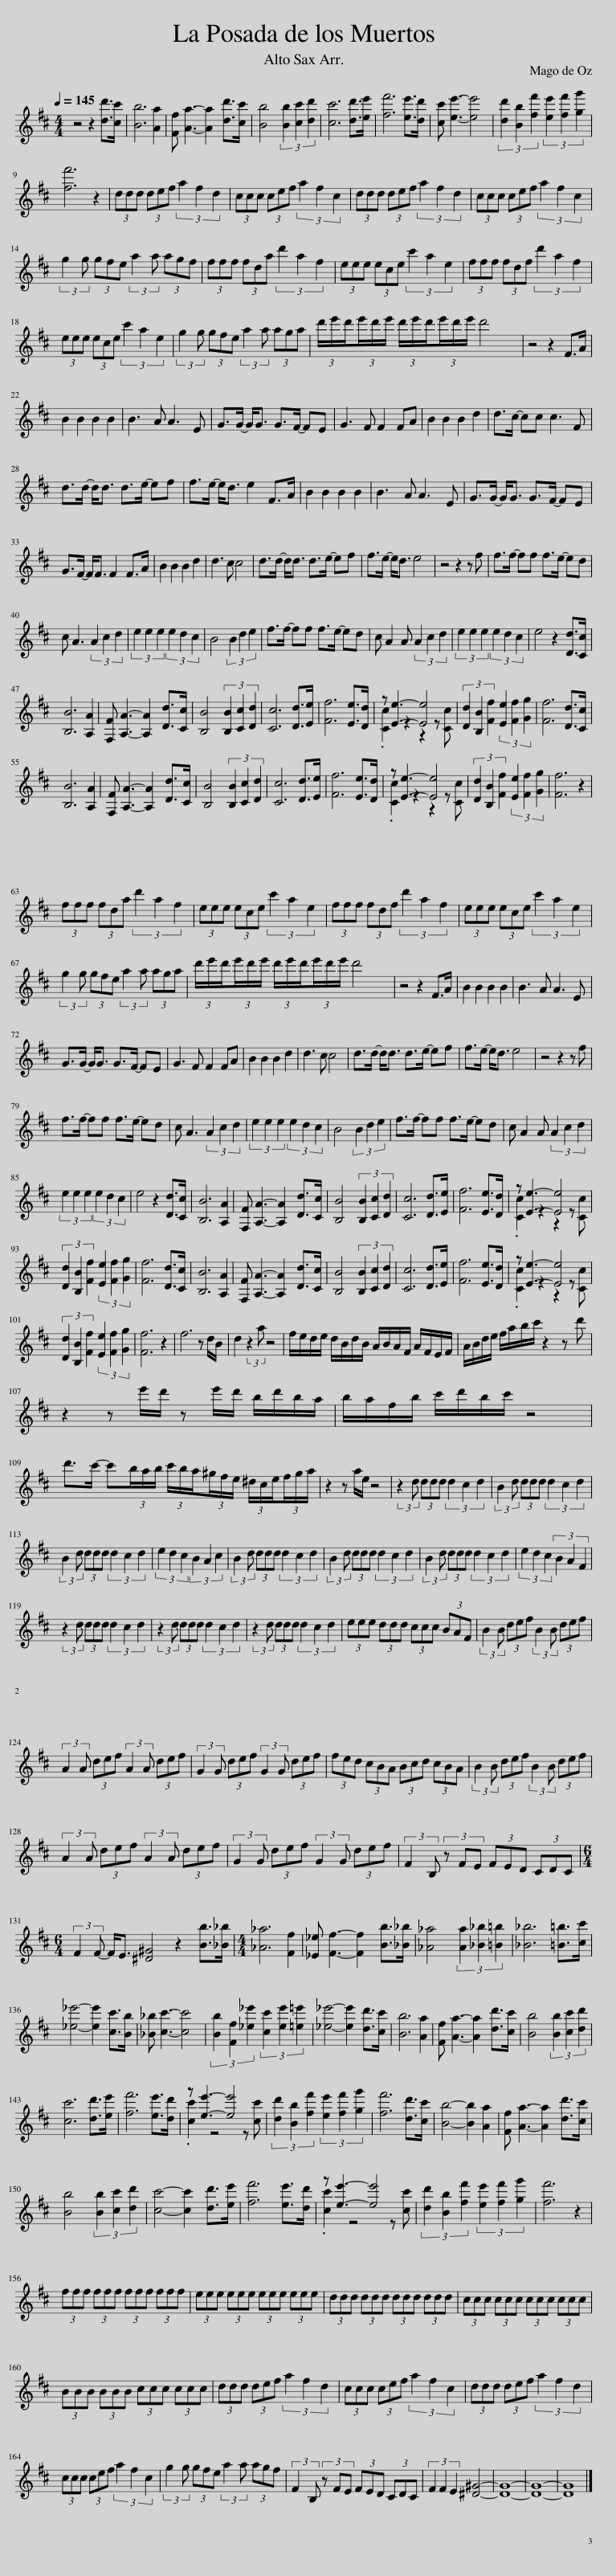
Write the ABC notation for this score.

X:1
%%score ( 1 2 )
L:1/8
Q:1/4=145
M:4/4
I:linebreak $
K:none
V:1 treble transpose=-9
V:2 treble transpose="-9 "
V:1
[K:D] z4 z2 [dd']>[cc'] | [Bb]6 [Aa]2 | [Ff] [Aa]3- [Aa]2 [dd']>[cc'] | [Bb]4 (3[Bb]2 [cc']2 [dd']2 | [cc']6 [dd']>[ee'] | %5
 [ff']6 [ee']>[dd'] | [cc'] [ee']3- [ee']4 | (3[dd']2 [Bb]2 [ff']2 (3[ee']2 [ff']2 [gg']2 |$ [ff']6 z2 | (3ddd (3def (3a2 f2 d2 | %10
 (3ccc (3cef (3a2 f2 c2 | (3ddd (3def (3a2 f2 d2 | (3ccc (3cef (3a2 f2 c2 |$ (3:2:2g2 g (3gfe (3:2:2a2 a (3agf | (3fff (3fda (3d'2 a2 f2 | %15
 (3eee (3ece (3c'2 a2 e2 | (3fff (3fdf (3d'2 a2 f2 |$ (3eee (3ece (3c'2 a2 e2 | (3:2:2g2 g (3gfe (3:2:2a2 a (3aga | (3d'/e'/d'/(3e'/d'/e'/ (3d'/e'/d'/(3e'/d'/e'/ d'4 | %20
 z4 z2 F>A |$ B2 B2 B2 B2 | B3 A A3 E | G>G- G<G G>F- FE | G3 F F2 FA | %25
 B2 B2 B2 d2 | d>c- cc c3 F |$ d>d- d<d d>e- ef | f>e- e<d e2 F>A | B2 B2 B2 B2 | %30
 B3 A A3 E | G>G- G<G G>F- FE |$ G>F- F<F F2 F>A | B2 B2 B2 d2 | d3 c c4 | %35
 d>d- d<d d>e- ef | f>e- e<d e4 | z4 z2 z f | f>f- ff f>e- ed |$ c A3 (3A2 c2 d2 | %40
 (3e2 e2 e2 (3e2 d2 c2 | B4 (3B2 d2 e2 | f>f- ff f>e- ed | c A2 A (3A2 c2 d2 | (3e2 e2 e2 (3e2 d2 c2 | %45
 e4 z2 [Dd]>[Cc] |$ [B,B]6 [A,A]2 | [F,F] [A,A]3- [A,A]2 [Dd]>[Cc] | [B,B]4 (3[B,B]2 [Cc]2 [Dd]2 | [Cc]6 [Dd]>[Ee] | %50
 [Ff]6 [Ee]>[Dd] | z [Ee]3- [Ee]4 | (3[Dd]2 [B,B]2 [Ff]2 (3[Ee]2 [Ff]2 [Gg]2 | [Ff]6 [Dd]>[Cc] |$ [B,B]6 [A,A]2 | %55
 [F,F] [A,A]3- [A,A]2 [Dd]>[Cc] | [B,B]4 (3[B,B]2 [Cc]2 [Dd]2 | [Cc]6 [Dd]>[Ee] | [Ff]6 [Ee]>[Dd] | z [Ee]3- [Ee]4 | %60
 (3[Dd]2 [B,B]2 [Ff]2 (3[Ee]2 [Ff]2 [Gg]2 | [Ff]6 z2 |$ (3fff (3fda (3d'2 a2 f2 | (3eee (3ece (3c'2 a2 e2 | (3fff (3fdf (3d'2 a2 f2 | %65
 (3eee (3ece (3c'2 a2 e2 |$ (3:2:2g2 g (3gfe (3:2:2a2 a (3aga | (3d'/e'/d'/(3e'/d'/e'/ (3d'/e'/d'/(3e'/d'/e'/ d'4 | z4 z2 F>A | B2 B2 B2 B2 | %70
 B3 A A3 E |$ G>G- G<G G>F- FE | G3 F F2 FA | B2 B2 B2 d2 | d3 c c4 | %75
 d>d- d<d d>e- ef | f>e- e<d e4 | z4 z2 z f |$ f>f- ff f>e- ed | c A3 (3A2 c2 d2 | %80
 (3e2 e2 e2 (3e2 d2 c2 | B4 (3B2 d2 e2 | f>f- ff f>e- ed | c A2 A (3A2 c2 d2 |$ (3e2 e2 e2 (3e2 d2 c2 | %85
 e4 z2 [Dd]>[Cc] | [B,B]6 [A,A]2 | [F,F] [A,A]3- [A,A]2 [Dd]>[Cc] | [B,B]4 (3[B,B]2 [Cc]2 [Dd]2 | [Cc]6 [Dd]>[Ee] | %90
 [Ff]6 [Ee]>[Dd] | z [Ee]3- [Ee]4 |$ (3[Dd]2 [B,B]2 [Ff]2 (3[Ee]2 [Ff]2 [Gg]2 | [Ff]6 [Dd]>[Cc] | [B,B]6 [A,A]2 | %95
 [F,F] [A,A]3- [A,A]2 [Dd]>[Cc] | [B,B]4 (3[B,B]2 [Cc]2 [Dd]2 | [Cc]6 [Dd]>[Ee] | [Ff]6 [Ee]>[Dd] | z [Ee]3- [Ee]4 |$ %100
 (3[Dd]2 [B,B]2 [Ff]2 (3[Ee]2 [Ff]2 [Gg]2 | [Ff]6 z2 | f6 z d/B/ | d2 (3:2:2z2 a z4 | f/e/d/e/ d/B/d/B/ A/B/A/F/ A/F/E/F/ | %105
 A/B/d/e/ f/a/b/c'/ z2 z d' |$ z2 z e'/d'/ z e'/d'/ b/d'/b/a/ | b/a/f/b/ c'/d'/b/c'/ z4 |$ d'>c'- c'(3b/a/b/ (3c'/b/a/(3^g/f/e/ (3^d/c/e/(3f/g/a/ | z2 z a/e/ z4 | %110
 (3:2:2z2 d (3ddd (3d2 c2 d2 | (3:2:2B2 d (3ddd (3d2 c2 d2 |$ (3:2:2B2 d (3ddd (3d2 c2 d2 | (3e2 d2 c2 (3B2 A2 c2 | (3:2:2B2 d (3ddd (3d2 c2 d2 | %115
 (3:2:2B2 d (3ddd (3d2 c2 d2 | (3:2:2B2 d (3ddd (3d2 c2 d2 | (3e2 d2 c2 (3B2 A2 F2 |$ (3:2:2z2 d (3ddd (3d2 c2 d2 | (3:2:2z2 d (3ddd (3d2 c2 d2 | %120
 (3:2:2z2 d (3ddd (3d2 c2 d2 | (3eee (3ddd (3ccc (3BAF | (3:2:2B2 B (3def (3:2:2B2 B (3def |$ (3:2:2A2 A (3def (3:2:2A2 A (3def | (3:2:2G2 G (3def (3:2:2G2 G (3def | %125
 (3fed (3cBA (3Bcd (3cBA | (3:2:2B2 B (3def (3:2:2B2 B (3def |$ (3:2:2A2 A (3def (3:2:2A2 A (3def | (3:2:2G2 G (3def (3:2:2G2 G (3def | (3:2:2F2 B, (3z FE (3FED (3CDC |$ %130
[M:6/4] (3:2:2F2 F- F<E [^D^G]4 z2 [Bb]>[_B_b] |[M:4/4] [_A_a]6 [Ff]2 | [_E_e] [Ff]3- [Ff]2 [Bb]>[_B_b] | [_A_a]4 (3[Aa]2 [_B_b]2 [=B=b]2 | [_B_b]6 [=B=b]>[cc'] |$ %135
 [_e_e']4- [ee']2 [cc']>[Bb] | [_B_b] [cc']3- [cc']4 | (3[Bb]2 [Ff]2 [_e_e']2 (3[cc']2 [ee']2 [=e=e']2 | [_e_e']4- [ee']2 [dd']>[cc'] | [Bb]6 [Aa]2 | %140
 [Ff] [Aa]3- [Aa]2 [dd']>[cc'] | [Bb]4 (3[Bb]2 [cc']2 [dd']2 |$ [cc']6 [dd']>[ee'] | [ff']6 [ee']>[dd'] | z [ee']3- [ee']4 | %145
 (3[dd']2 [Bb]2 [ff']2 (3[ee']2 [ff']2 [gg']2 | [ff']6 [dd']>[cc'] | [Bb]4- [Bb]2 [Aa]2 | [Ff] [Aa]3- [Aa]2 [dd']>[cc'] |$ [Bb]4 (3[Bb]2 [cc']2 [dd']2 | %150
 [cc']4- [cc']2 [dd']>[ee'] | [ff']6 [ee']>[dd'] | z [ee']3- [ee']4 | (3[dd']2 [Bb]2 [ff']2 (3[ee']2 [ff']2 [gg']2 | [ff']6 z2 |$ %155
 (3fff (3fff (3fff (3fff | (3eee (3eee (3eee (3eee | (3ddd (3ddd (3ddd (3ddd | (3ccc (3ccc (3ccc (3ccc |$ (3BBB (3BBB (3ccc (3ccc | %160
 (3ddd (3def (3a2 f2 d2 | (3ccc (3cef (3a2 f2 c2 | (3ddd (3def (3a2 f2 d2 |$ (3ccc (3cef (3a2 f2 c2 | (3:2:2g2 g (3gfe (3:2:2a2 a (3agf | %165
 (3:2:2F2 B, (3z FE (3FED (3CDC | (3F2 F2 E2 [^D^G]4- | [DG]8- | [DG]8- | [DG]8 |] %170
V:2
[K:D] x8 | x8 | x8 | x8 | x8 | %5
 x8 | x8 | x8 |$ x8 | x8 | %10
 x8 | x8 | x8 |$ x8 | x8 | %15
 x8 | x8 |$ x8 | x8 | x8 | %20
 x8 |$ x8 | x8 | x8 | x8 | %25
 x8 | x8 |$ x8 | x8 | x8 | %30
 x8 | x8 |$ x8 | x8 | x8 | %35
 x8 | x8 | x8 | x8 |$ x8 | %40
 x8 | x8 | x8 | x8 | x8 | %45
 x8 |$ x8 | x8 | x8 | x8 | %50
 x8 | .[Cc]2 z2 z2 z [Cc] | x8 | x8 |$ x8 | %55
 x8 | x8 | x8 | x8 | .[Cc]2 z2 z2 z [Cc] | %60
 x8 | x8 |$ x8 | x8 | x8 | %65
 x8 |$ x8 | x8 | x8 | x8 | %70
 x8 |$ x8 | x8 | x8 | x8 | %75
 x8 | x8 | x8 |$ x8 | x8 | %80
 x8 | x8 | x8 | x8 |$ x8 | %85
 x8 | x8 | x8 | x8 | x8 | %90
 x8 | .[Cc]2 z2 z2 z [Cc] |$ x8 | x8 | x8 | %95
 x8 | x8 | x8 | x8 | .[Cc]2 z2 z2 z [Cc] |$ %100
 x8 | x8 | x8 | x8 | x8 | %105
 x8 |$ x8 | x8 |$ x8 | x8 | %110
 x8 | x8 |$ x8 | x8 | x8 | %115
 x8 | x8 | x8 |$ x8 | x8 | %120
 x8 | x8 | x8 |$ x8 | x8 | %125
 x8 | x8 |$ x8 | x8 | x8 |$ %130
[M:6/4] x12 |[M:4/4] x8 | x8 | x8 | x8 |$ %135
 x8 | x8 | x8 | x8 | x8 | %140
 x8 | x8 |$ x8 | x8 | .[cc']2 z4 z [cc'] | %145
 x8 | x8 | x8 | x8 |$ x8 | %150
 x8 | x8 | .[cc']2 z4 z [cc'] | x8 | x8 |$ %155
 x8 | x8 | x8 | x8 |$ x8 | %160
 x8 | x8 | x8 |$ x8 | x8 | %165
 x8 | x8 | x8 | x8 | x8 |] %170
